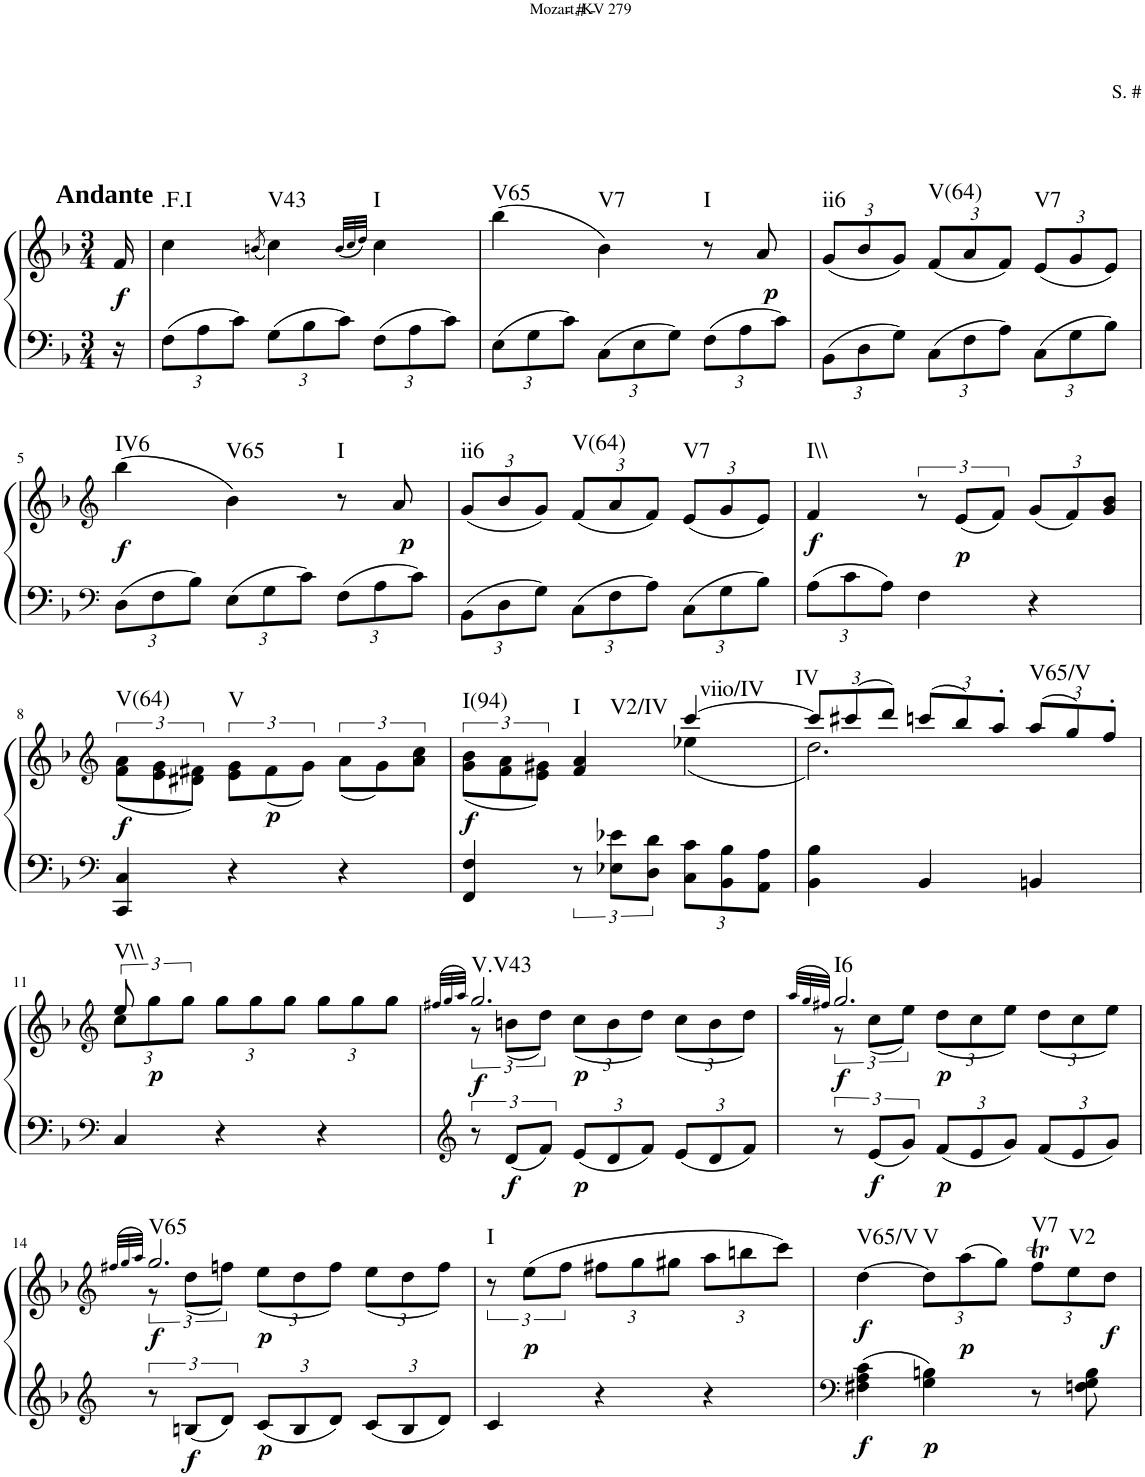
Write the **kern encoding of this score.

**kern	**kern	**dynam	**harte
*part1	*part1	*part1	*part1
*staff2	*staff1	*staff1/2	*
*I"Klavier linke Hand	*	*	*
*clefF4	*clefG2	*	*
*k[b-]	*k[b-]	*	*
*M3/4	*M3/4	*	*
=1	=1	=1	=1
!	!LO:TX:a:B:t=Andante	!	!
!	!	!LO:DY:b	!
16r	16f/	f	.
=2	=2	=2	=2
*Xbrackettup	*	*	*
!	!	!	!LO:H:kt=.F.I
12F\L	4cc\	.	N
12A\	.	.	.
12c\J	.	.	.
.	(8qbn/	.	.
!	!	!	!LO:H:kt=V43
12G\L	4cc\)	.	N
12B-\	.	.	.
12c\J	.	.	.
.	(32qb/LLL	.	.
.	32qcc/	.	.
.	32qdd/JJJ)	.	.
!	!	!	!LO:H:kt=I
12F\L	4cc\	.	N
12A\	.	.	.
12c\J	.	.	.
=3	=3	=3	=3
!	!	!	!LO:H:kt=V65
12E\L	(4bb-\	.	N
12G\	.	.	.
12c\J	.	.	.
!	!	!	!LO:H:kt=V7
12C\L	4b-\)	.	N
12E\	.	.	.
12G\J	.	.	.
!	!	!	!LO:H:kt=I
12F\L	8r	.	N
12A\	.	.	.
!	!	!LO:DY:b	!
.	8a/	p	.
12c\J	.	.	.
=4	=4	=4	=4
*	*Xbrackettup	*	*
!	!	!	!LO:H:kt=ii6
12BB-\L	(12g/L	.	N
12D\	12b-/	.	.
12G\J	12g/J)	.	.
!	!	!	!LO:H:kt=V(64)
12C\L	(12f/L	.	N
12F\	12a/	.	.
12A\J	12f/J)	.	.
!	!	!	!LO:H:kt=V7
12C\L	(12e/L	.	N
12G\	12g/	.	.
12B-\J	12e/J)	.	.
!!LO:LB:g=z
=5	=5	=5	=5
*clefF4	*clefG2	*	*
!	!	!LO:DY:b	!LO:H:kt=IV6
12D\L	(4bb-\	f	N
12F\	.	.	.
12B-\J	.	.	.
!	!	!	!LO:H:kt=V65
12E\L	4b-\)	.	N
12G\	.	.	.
12c\J	.	.	.
!	!	!	!LO:H:kt=I
12F\L	8r	.	N
12A\	.	.	.
!	!	!LO:DY:b	!
.	8a/	p	.
12c\J	.	.	.
=6	=6	=6	=6
!	!	!	!LO:H:kt=ii6
12BB-\L	(12g/L	.	N
12D\	12b-/	.	.
12G\J	12g/J)	.	.
!	!	!	!LO:H:kt=V(64)
12C\L	(12f/L	.	N
12F\	12a/	.	.
12A\J	12f/J)	.	.
!	!	!	!LO:H:kt=V7
12C\L	(12e/L	.	N
12G\	12g/	.	.
12B-\J	12e/J)	.	.
=7	=7	=7	=7
!	!	!LO:DY:b	!LO:H:kt=I\\
12A\L	4f/	f	N
12c\	.	.	.
12A\J	.	.	.
*	*brackettup	*	*
4F\	12r	.	.
!	!	!LO:DY:b	!
.	(12e/L	p	.
.	12f/J)	.	.
*	*Xbrackettup	*	*
4r	(12g/L	.	.
.	12f/)	.	.
.	12g/ 12b-/J	.	.
!!LO:LB:g=z
=8	=8	=8	=8
*clefF4	*clefG2	*	*
*	*^	*	*
*	*	*brackettup	*	*
!	!	!	!LO:DY:b	!LO:H:n=1:kt=V(64)
!	!	!	!	!LO:H:n=2:kt=V
4CC/ 4C/	2.ryy	(12f\ 12a\L	f	N N
.	.	12e\ 12g\	.	.
.	.	12d#X\ 12f#X\J)	.	.
4r	.	12e\ 12g\L	.	.
!	!	!	!LO:DY:b	!
.	.	(12f#\	p	.
.	.	12g\J)	.	.
4r	.	(12a\L	.	.
.	.	12g\)	.	.
.	.	12a\ 12cc\J	.	.
=9	=9	=9	=9	=9
!	!	!	!LO:DY:b	!LO:H:n=1:kt=I(94)
!	!	!	!	!LO:H:n=2:kt=I
!	!	!	!	!LO:H:n=3:kt=V2/IV
4FF/ 4F/	2ryy	(12g\ 12b-\L	f	N N N
.	.	12f\ 12a\	.	.
.	.	12e\ 12g#X\J)	.	.
*brackettup	*	*	*	*
12r	.	4f/ 4a/	.	.
12E-X\ 12e-X\L	.	.	.	.
12D\ 12d\J	.	.	.	.
*Xbrackettup	*	*	*	*
!	!	!	!	!LO:H:kt=viio/IV
12C\ 12c\L	[4ccc/	(4ee-X\	.	N
12BB-\ 12B-\	.	.	.	.
12AA\ 12A\J	.	.	.	.
=10	=10	=10	=10	=10
*	*Xbrackettup	*	*	*
!	!	!	!	!LO:H:kt=IV
4BB-\ 4B-\	12ccc/L]	2.dd\)	.	N
.	(12ccc#X/	.	.	.
.	12ddd/J)	.	.	.
4BB-/	(12cccn/L	.	.	.
.	12bb-/)	.	.	.
.	12aa'/J	.	.	.
!	!	!	!	!LO:H:kt=V65/V
4BBn/	(12aa/L	.	.	N
.	12gg/)	.	.	.
.	12ff'/J	.	.	.
!!LO:LB:g=z	!!
=11	=11	=11	=11	=11
*clefF4	*clefG2	*	*	*
*	*brackettup	*Xbrackettup	*	*
!	!	!	!	!LO:H:kt=V\\
4C/	12ee/	12cc\L	.	N
!	!	!	!LO:DY:b	!
.	12ryy	12gg\	p	.
.	12ryy	12gg\J	.	.
4r	4ryy	12gg\L	.	.
.	.	12gg\	.	.
.	.	12gg\J	.	.
4r	4ryy	12gg\L	.	.
.	.	12gg\	.	.
.	.	12gg\J	.	.
=12	=12	=12	=12	=12
*clefG2	*	*	*	*
.	(32qff#X/LLL	.	.	.
.	32qgg/	.	.	.
.	32qaa/JJJ)	.	.	.
*brackettup	*	*brackettup	*	*
!	!	!	!LO:DY:b	!LO:H:kt=V.V43
12r	2.gg/	12r	f	N
!	!	!	!LO:DY:b=2	!
12d/L	.	(12bn\L	f	.
12f/J	.	12dd\J)	.	.
*Xbrackettup	*	*Xbrackettup	*	*
!	!	!	!LO:DY:b=2	!
!	!	!	!LO:DY:n=1:b	!
12e/L	.	(12cc\L	p p	.
12d/	.	12b\	.	.
12f/J	.	12dd\J)	.	.
12e/L	.	(12cc\L	.	.
12d/	.	12b\	.	.
12f/J	.	12dd\J)	.	.
=13	=13	=13	=13	=13
.	(32qaa/LLL	.	.	.
.	32qgg/	.	.	.
.	32qff#X/JJJ)	.	.	.
*brackettup	*	*brackettup	*	*
!	!	!	!LO:DY:b	!LO:H:kt=I6
12r	2.gg/	12r	f	N
!	!	!	!LO:DY:b=2	!
12e/L	.	(12cc\L	f	.
12g/J	.	12ee\J)	.	.
*Xbrackettup	*	*Xbrackettup	*	*
!	!	!	!LO:DY:b=2	!
!	!	!	!LO:DY:n=1:b	!
12f/L	.	(12dd\L	p p	.
12e/	.	12cc\	.	.
12g/J	.	12ee\J)	.	.
12f/L	.	(12dd\L	.	.
12e/	.	12cc\	.	.
12g/J	.	12ee\J)	.	.
!!LO:LB:g=z	!!
=14	=14	=14	=14	=14
*clefG2	*clefG2	*	*	*
.	(32qff#X/LLL	.	.	.
.	32qgg/	.	.	.
.	32qaa/JJJ)	.	.	.
*brackettup	*	*brackettup	*	*
!	!	!	!LO:DY:b	!LO:H:kt=V65
12r	2.gg/	12r	f	N
!	!	!	!LO:DY:b=2	!
12Bn/L	.	(12dd\L	f	.
12d/J	.	12ffn\J)	.	.
*Xbrackettup	*	*Xbrackettup	*	*
!	!	!	!LO:DY:b=2	!
!	!	!	!LO:DY:n=1:b	!
12c/L	.	(12ee\L	p p	.
12B/	.	12dd\	.	.
12d/J	.	12ff\J)	.	.
12c/L	.	(12ee\L	.	.
12B/	.	12dd\	.	.
12d/J	.	12ff\J)	.	.
*	*v	*v	*	*
=15	=15	=15	=15
*	*brackettup	*	*
*	*^	*	*
!	!	!	!	!LO:H:kt=I
*	*v	*v	*	*
4c/	12r	.	N
!	!	!LO:DY:b	!
.	(12ee\L	p	.
.	12ff\J	.	.
*	*Xbrackettup	*	*
4r	12ff#X\L	.	.
.	12gg\	.	.
.	12gg#X\J	.	.
4r	12aa\L	.	.
.	12bbn\	.	.
.	12ccc\J)	.	.
=16	=16	=16	=16
*clefF4	*	*	*
!	!	!LO:DY:b=2	!
!	!	!LO:DY:n=1:b	!LO:H:kt=V65/V
4F#X\ 4A\ 4c\	[4dd\	f f	N
!	!	!LO:DY:n=2:b=2	!LO:H:kt=V
4G\ 4Bn\	12dd\L]	p	N
!	!	!LO:DY:n=3:b	!
.	(12aa\	p	.
.	12gg\J)	.	.
!	!	!	!LO:H:kt=V7
8r	12ffT\L	.	N
!	!	!	!LO:H:kt=V2
.	12ee\	.	N
8Fn\ 8G\ 8B\	.	.	.
!	!	!LO:DY:n=4:b	!
.	12dd\J	f	.
=	=	=	=
*-	*-	*-	*-
